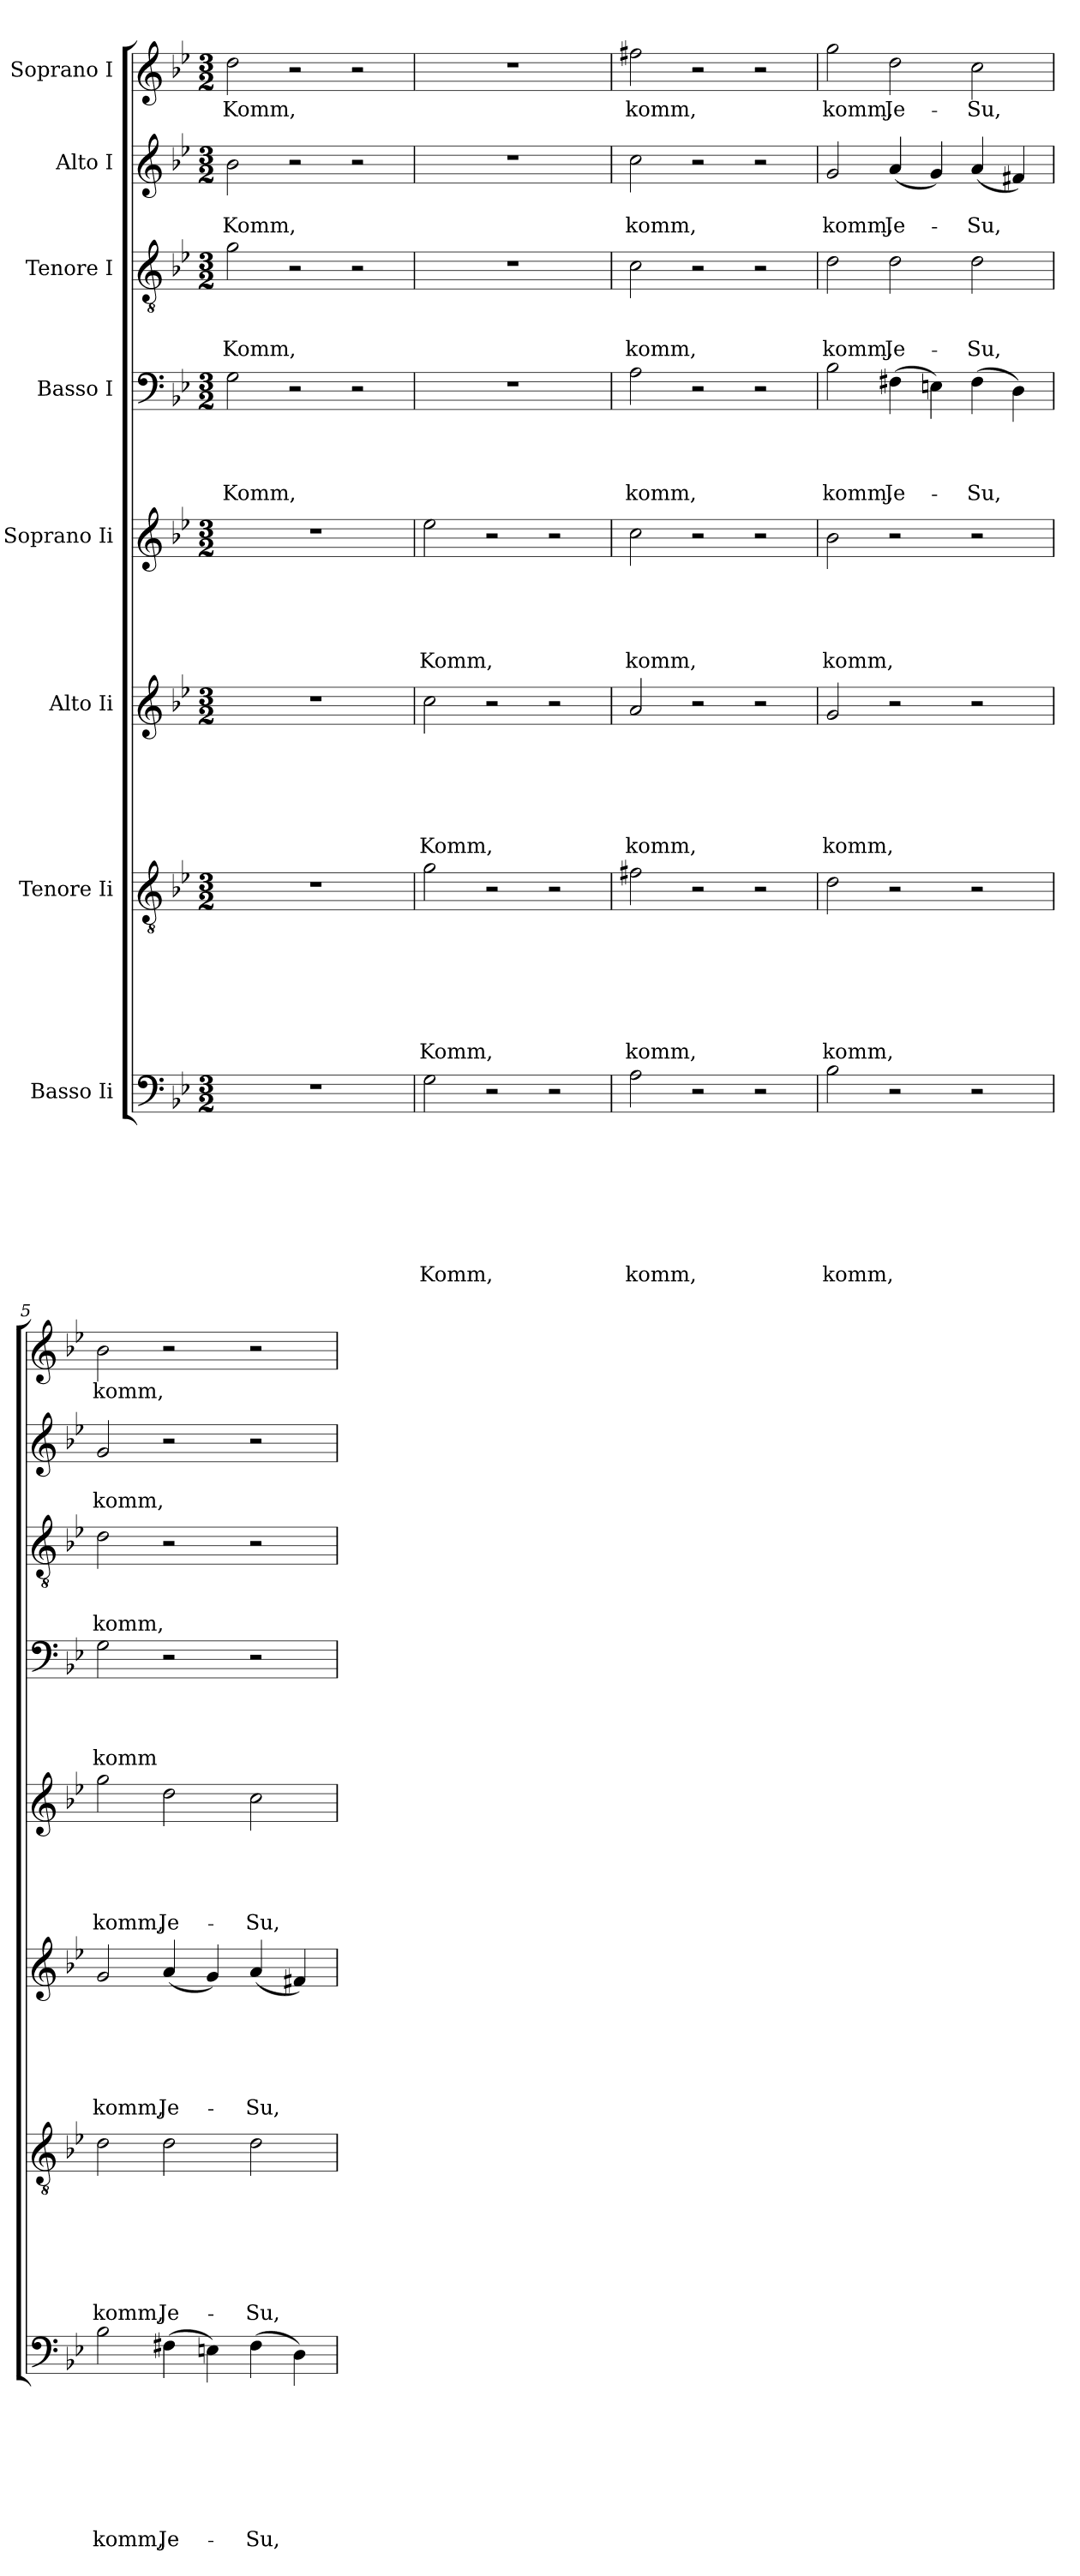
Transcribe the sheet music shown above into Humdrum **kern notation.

**kern	**text	**text	**text	**text	**text	**text	**text	**text	**kern	**text	**text	**text	**text	**text	**text	**text	**kern	**text	**text	**text	**text	**text	**text	**kern	**text	**text	**text	**text	**text	**kern	**text	**text	**text	**text	**kern	**text	**text	**text	**kern	**text	**text	**kern	**text
*part8	*part8	*part8	*part8	*part8	*part8	*part8	*part8	*part8	*part7	*part7	*part7	*part7	*part7	*part7	*part7	*part7	*part6	*part6	*part6	*part6	*part6	*part6	*part6	*part5	*part5	*part5	*part5	*part5	*part5	*part4	*part4	*part4	*part4	*part4	*part3	*part3	*part3	*part3	*part2	*part2	*part2	*part1	*part1
*staff8	*staff8	*staff8	*staff8	*staff8	*staff8	*staff8	*staff8	*staff8	*staff7	*staff7	*staff7	*staff7	*staff7	*staff7	*staff7	*staff7	*staff6	*staff6	*staff6	*staff6	*staff6	*staff6	*staff6	*staff5	*staff5	*staff5	*staff5	*staff5	*staff5	*staff4	*staff4	*staff4	*staff4	*staff4	*staff3	*staff3	*staff3	*staff3	*staff2	*staff2	*staff2	*staff1	*staff1
*I"Basso Ii	*	*	*	*	*	*	*	*	*I"Tenore Ii	*	*	*	*	*	*	*	*I"Alto Ii	*	*	*	*	*	*	*I"Soprano Ii	*	*	*	*	*	*I"Basso I	*	*	*	*	*I"Tenore I	*	*	*	*I"Alto I	*	*	*I"Soprano I	*
*clefF4	*	*	*	*	*	*	*	*	*clefGv2	*	*	*	*	*	*	*	*clefG2	*	*	*	*	*	*	*clefG2	*	*	*	*	*	*clefF4	*	*	*	*	*clefGv2	*	*	*	*clefG2	*	*	*clefG2	*
*k[b-e-]	*	*	*	*	*	*	*	*	*k[b-e-]	*	*	*	*	*	*	*	*k[b-e-]	*	*	*	*	*	*	*k[b-e-]	*	*	*	*	*	*k[b-e-]	*	*	*	*	*k[b-e-]	*	*	*	*k[b-e-]	*	*	*k[b-e-]	*
*B-:	*	*	*	*	*	*	*	*	*B-:	*	*	*	*	*	*	*	*B-:	*	*	*	*	*	*	*B-:	*	*	*	*	*	*B-:	*	*	*	*	*B-:	*	*	*	*B-:	*	*	*B-:	*
*M3/2	*	*	*	*	*	*	*	*	*M3/2	*	*	*	*	*	*	*	*M3/2	*	*	*	*	*	*	*M3/2	*	*	*	*	*	*M3/2	*	*	*	*	*M3/2	*	*	*	*M3/2	*	*	*M3/2	*
=1	=1	=1	=1	=1	=1	=1	=1	=1	=1	=1	=1	=1	=1	=1	=1	=1	=1	=1	=1	=1	=1	=1	=1	=1	=1	=1	=1	=1	=1	=1	=1	=1	=1	=1	=1	=1	=1	=1	=1	=1	=1	=1	=1
!LO:N:vis=1	!	!	!	!	!	!	!	!	!LO:N:vis=1	!	!	!	!	!	!	!	!LO:N:vis=1	!	!	!	!	!	!	!LO:N:vis=1	!	!	!	!	!	!	!	!	!	!LO:LY:b	!	!	!	!LO:LY:b	!	!	!LO:LY:b	!	!LO:LY:b
1.r	.	.	.	.	.	.	.	.	1.r	.	.	.	.	.	.	.	1.r	.	.	.	.	.	.	1.r	.	.	.	.	.	2G\	.	.	.	Komm,	2g\	.	.	Komm,	2b-\	.	Komm,	2dd\	Komm,
.	.	.	.	.	.	.	.	.	.	.	.	.	.	.	.	.	.	.	.	.	.	.	.	.	.	.	.	.	.	2r	.	.	.	.	2r	.	.	.	2r	.	.	2r	.
.	.	.	.	.	.	.	.	.	.	.	.	.	.	.	.	.	.	.	.	.	.	.	.	.	.	.	.	.	.	2r	.	.	.	.	2r	.	.	.	2r	.	.	2r	.
=2	=2	=2	=2	=2	=2	=2	=2	=2	=2	=2	=2	=2	=2	=2	=2	=2	=2	=2	=2	=2	=2	=2	=2	=2	=2	=2	=2	=2	=2	=2	=2	=2	=2	=2	=2	=2	=2	=2	=2	=2	=2	=2	=2
!	!	!	!	!	!	!	!	!LO:LY:b	!	!	!	!	!	!	!	!LO:LY:b	!	!	!	!	!	!	!LO:LY:b	!	!	!	!	!	!LO:LY:b	!LO:N:vis=1	!	!	!	!	!LO:N:vis=1	!	!	!	!LO:N:vis=1	!	!	!LO:N:vis=1	!
2G\	.	.	.	.	.	.	.	Komm,	2g\	.	.	.	.	.	.	Komm,	2cc\	.	.	.	.	.	Komm,	2ee-\	.	.	.	.	Komm,	1.r	.	.	.	.	1.r	.	.	.	1.r	.	.	1.r	.
2r	.	.	.	.	.	.	.	.	2r	.	.	.	.	.	.	.	2r	.	.	.	.	.	.	2r	.	.	.	.	.	.	.	.	.	.	.	.	.	.	.	.	.	.	.
2r	.	.	.	.	.	.	.	.	2r	.	.	.	.	.	.	.	2r	.	.	.	.	.	.	2r	.	.	.	.	.	.	.	.	.	.	.	.	.	.	.	.	.	.	.
=3	=3	=3	=3	=3	=3	=3	=3	=3	=3	=3	=3	=3	=3	=3	=3	=3	=3	=3	=3	=3	=3	=3	=3	=3	=3	=3	=3	=3	=3	=3	=3	=3	=3	=3	=3	=3	=3	=3	=3	=3	=3	=3	=3
!	!	!	!	!	!	!	!	!LO:LY:b	!	!	!	!	!	!	!	!LO:LY:b	!	!	!	!	!	!	!LO:LY:b	!	!	!	!	!	!LO:LY:b	!	!	!	!	!LO:LY:b	!	!	!	!LO:LY:b	!	!	!LO:LY:b	!	!LO:LY:b
2A\	.	.	.	.	.	.	.	komm,	2f#X\	.	.	.	.	.	.	komm,	2a/	.	.	.	.	.	komm,	2cc\	.	.	.	.	komm,	2A\	.	.	.	komm,	2c\	.	.	komm,	2cc\	.	komm,	2ff#X\	komm,
2r	.	.	.	.	.	.	.	.	2r	.	.	.	.	.	.	.	2r	.	.	.	.	.	.	2r	.	.	.	.	.	2r	.	.	.	.	2r	.	.	.	2r	.	.	2r	.
2r	.	.	.	.	.	.	.	.	2r	.	.	.	.	.	.	.	2r	.	.	.	.	.	.	2r	.	.	.	.	.	2r	.	.	.	.	2r	.	.	.	2r	.	.	2r	.
=4	=4	=4	=4	=4	=4	=4	=4	=4	=4	=4	=4	=4	=4	=4	=4	=4	=4	=4	=4	=4	=4	=4	=4	=4	=4	=4	=4	=4	=4	=4	=4	=4	=4	=4	=4	=4	=4	=4	=4	=4	=4	=4	=4
!	!	!	!	!	!	!	!	!LO:LY:b	!	!	!	!	!	!	!	!LO:LY:b	!	!	!	!	!	!	!LO:LY:b	!	!	!	!	!	!LO:LY:b	!	!	!	!	!LO:LY:b	!	!	!	!LO:LY:b	!	!	!LO:LY:b	!	!LO:LY:b
2B-\	.	.	.	.	.	.	.	komm,	2d\	.	.	.	.	.	.	komm,	2g/	.	.	.	.	.	komm,	2b-\	.	.	.	.	komm,	2B-\	.	.	.	komm,	2d\	.	.	komm,	2g/	.	komm,	2gg\	komm,
!	!	!	!	!	!	!	!	!	!	!	!	!	!	!	!	!	!	!	!	!	!	!	!	!	!	!	!	!	!	!	!	!	!	!LO:LY:b	!	!	!	!LO:LY:b	!	!	!LO:LY:b	!	!LO:LY:b
2r	.	.	.	.	.	.	.	.	2r	.	.	.	.	.	.	.	2r	.	.	.	.	.	.	2r	.	.	.	.	.	(>4F#X\	.	.	.	Je-	2d\	.	.	Je-	(<4a/	.	Je-	2dd\	Je-
.	.	.	.	.	.	.	.	.	.	.	.	.	.	.	.	.	.	.	.	.	.	.	.	.	.	.	.	.	.	4En\)	.	.	.	.	.	.	.	.	4g/)	.	.	.	.
!	!	!	!	!	!	!	!	!	!	!	!	!	!	!	!	!	!	!	!	!	!	!	!	!	!	!	!	!	!	!	!	!	!	!LO:LY:b	!	!	!	!LO:LY:b	!	!	!LO:LY:b	!	!LO:LY:b
2r	.	.	.	.	.	.	.	.	2r	.	.	.	.	.	.	.	2r	.	.	.	.	.	.	2r	.	.	.	.	.	(>4F#\	.	.	.	-Su,	2d\	.	.	-Su,	(<4a/	.	-Su,	2cc\	-Su,
.	.	.	.	.	.	.	.	.	.	.	.	.	.	.	.	.	.	.	.	.	.	.	.	.	.	.	.	.	.	4D\)	.	.	.	.	.	.	.	.	4f#X/)	.	.	.	.
=5	=5	=5	=5	=5	=5	=5	=5	=5	=5	=5	=5	=5	=5	=5	=5	=5	=5	=5	=5	=5	=5	=5	=5	=5	=5	=5	=5	=5	=5	=5	=5	=5	=5	=5	=5	=5	=5	=5	=5	=5	=5	=5	=5
!	!	!	!	!	!	!	!	!LO:LY:b	!	!	!	!	!	!	!	!LO:LY:b	!	!	!	!	!	!	!LO:LY:b	!	!	!	!	!	!LO:LY:b	!	!	!	!	!LO:LY:b	!	!	!	!LO:LY:b	!	!	!LO:LY:b	!	!LO:LY:b
2B-\	.	.	.	.	.	.	.	komm,	2d\	.	.	.	.	.	.	komm,	2g/	.	.	.	.	.	komm,	2gg\	.	.	.	.	komm,	2G\	.	.	.	komm	2d\	.	.	komm,	2g/	.	komm,	2b-\	komm,
!	!	!	!	!	!	!	!	!LO:LY:b	!	!	!	!	!	!	!	!LO:LY:b	!	!	!	!	!	!	!LO:LY:b	!	!	!	!	!	!LO:LY:b	!	!	!	!	!	!	!	!	!	!	!	!	!	!
(>4F#X\	.	.	.	.	.	.	.	Je-	2d\	.	.	.	.	.	.	Je-	(<4a/	.	.	.	.	.	Je-	2dd\	.	.	.	.	Je-	2r	.	.	.	.	2r	.	.	.	2r	.	.	2r	.
4En\)	.	.	.	.	.	.	.	.	.	.	.	.	.	.	.	.	4g/)	.	.	.	.	.	.	.	.	.	.	.	.	.	.	.	.	.	.	.	.	.	.	.	.	.	.
!	!	!	!	!	!	!	!	!LO:LY:b	!	!	!	!	!	!	!	!LO:LY:b	!	!	!	!	!	!	!LO:LY:b	!	!	!	!	!	!LO:LY:b	!	!	!	!	!	!	!	!	!	!	!	!	!	!
(>4F#\	.	.	.	.	.	.	.	-Su,	2d\	.	.	.	.	.	.	-Su,	(<4a/	.	.	.	.	.	-Su,	2cc\	.	.	.	.	-Su,	2r	.	.	.	.	2r	.	.	.	2r	.	.	2r	.
4D\)	.	.	.	.	.	.	.	.	.	.	.	.	.	.	.	.	4f#X/)	.	.	.	.	.	.	.	.	.	.	.	.	.	.	.	.	.	.	.	.	.	.	.	.	.	.
=	=	=	=	=	=	=	=	=	=	=	=	=	=	=	=	=	=	=	=	=	=	=	=	=	=	=	=	=	=	=	=	=	=	=	=	=	=	=	=	=	=	=	=
*-	*-	*-	*-	*-	*-	*-	*-	*-	*-	*-	*-	*-	*-	*-	*-	*-	*-	*-	*-	*-	*-	*-	*-	*-	*-	*-	*-	*-	*-	*-	*-	*-	*-	*-	*-	*-	*-	*-	*-	*-	*-	*-	*-
